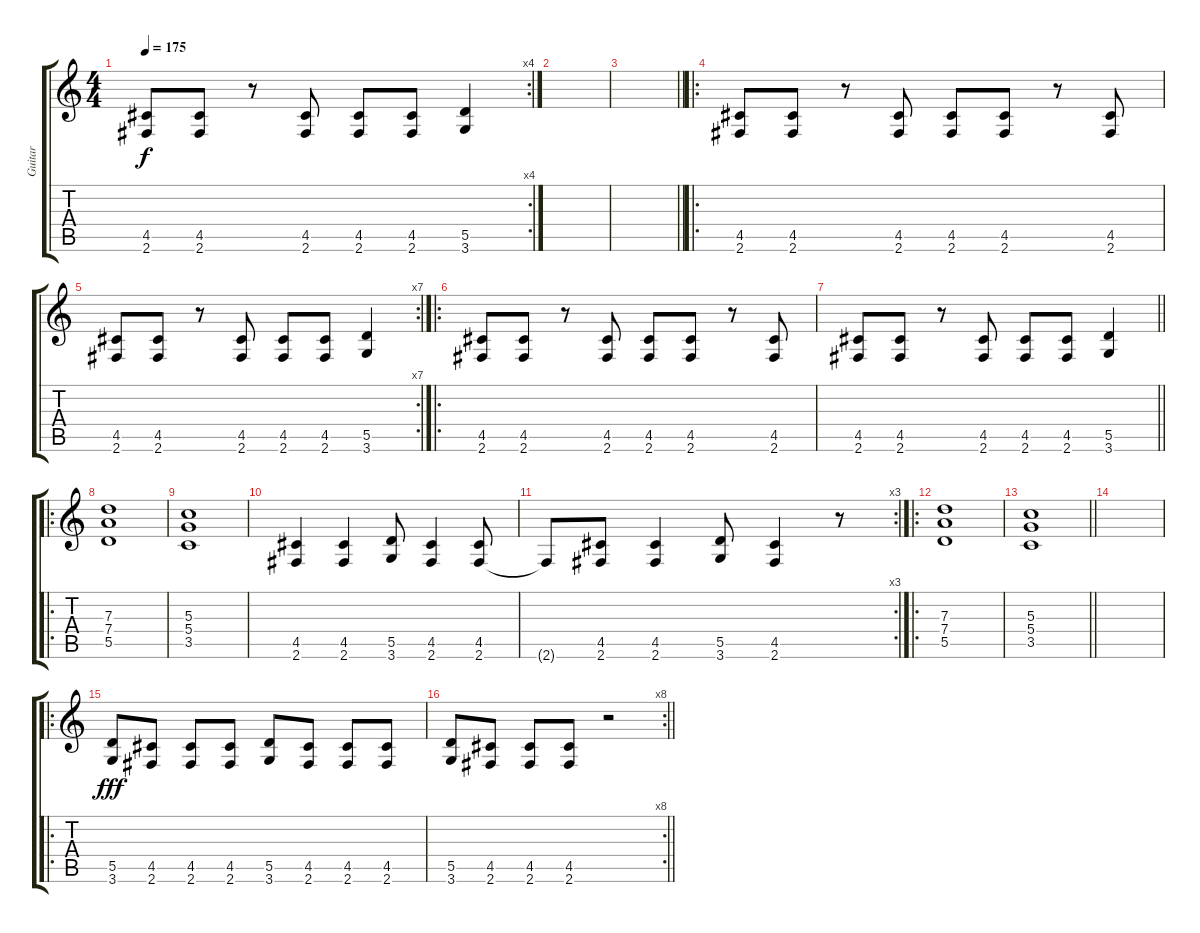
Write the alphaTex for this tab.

\track ("Guitar" "Guitar") {instrument distortionguitar}
\staff {score tabs}
\tuning (E4 B3 G3 D3 A2 E2) {hide}
\rc 4
\ts (4 4)
\tempo 175
\clef g2
\ks c
(4.5 2.6).8{dy f} (4.5 2.6).8 r.8 (4.5 2.6).8 (4.5 2.6).8 (4.5 2.6).8 (5.5 3.6).4 |
|
\barLineRight lightlight
|
\ro
(4.5 2.6).8 (4.5 2.6).8 r.8 (4.5 2.6).8 (4.5 2.6).8 (4.5 2.6).8 r.8 (4.5 2.6).8 |
\rc 7
(4.5 2.6).8 (4.5 2.6).8 r.8 (4.5 2.6).8 (4.5 2.6).8 (4.5 2.6).8 (5.5 3.6).4 |
\ro
(4.5 2.6).8 (4.5 2.6).8 r.8 (4.5 2.6).8 (4.5 2.6).8 (4.5 2.6).8 r.8 (4.5 2.6).8 |
\barLineRight lightlight
(4.5 2.6).8 (4.5 2.6).8 r.8 (4.5 2.6).8 (4.5 2.6).8 (4.5 2.6).8 (5.5 3.6).4 |
\ro
(7.3 7.4 5.5).1 |
(5.3 5.4 3.5).1 |
(4.5 2.6).4 (4.5 2.6).4 (5.5 3.6).8 (4.5 2.6).4 (4.5 2.6).8 |
\rc 3
2.6{t}.8 (4.5 2.6).8 (4.5 2.6).4 (5.5 3.6).8 (4.5 2.6).4 r.8 |
\ro
(7.3 7.4 5.5).1 |
\barLineRight lightlight
(5.3 5.4 3.5).1 |
|
\ro
(5.5 3.6).8{dy fff} (4.5 2.6).8 (4.5 2.6).8 (4.5 2.6).8 (5.5 3.6).8 (4.5 2.6).8 (4.5 2.6).8 (4.5 2.6).8 |
\rc 8
\barLineRight lightlight
(5.5 3.6).8 (4.5 2.6).8 (4.5 2.6).8 (4.5 2.6).8 r.2
